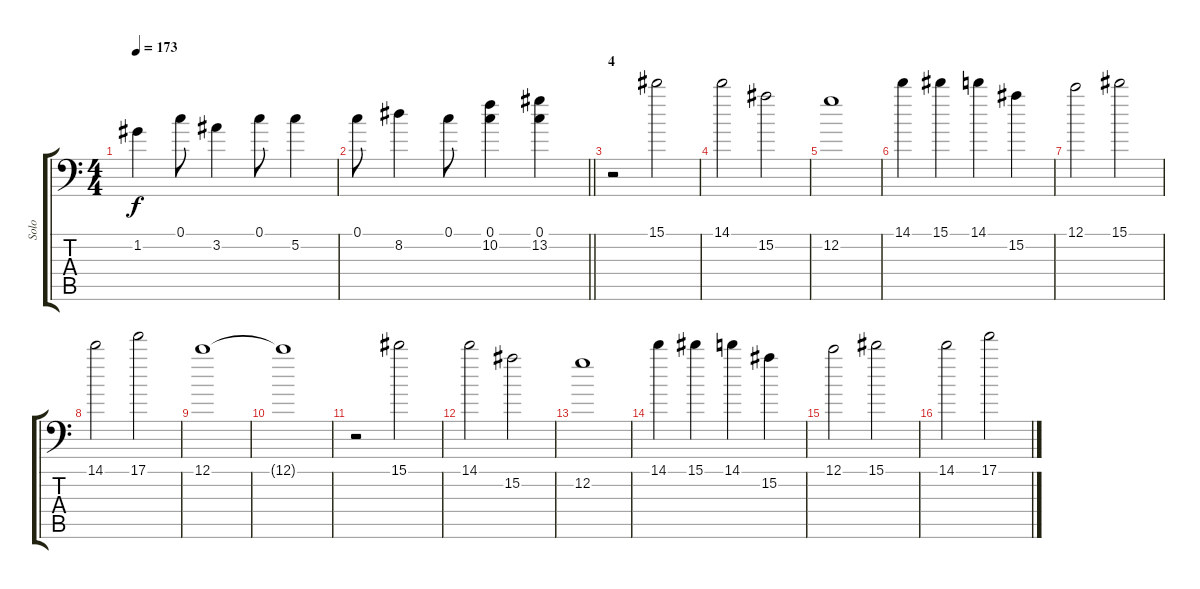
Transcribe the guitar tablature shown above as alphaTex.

\track ("Solo" "Solo") {instrument distortionguitar}
\staff {score tabs}
\tuning (C4 G3 Eb3 Bb2 F2 Bb1) {hide}
\ts (4 4)
\tempo 173
\clef f4
\ks c
1.2.4{dy f} 0.1.8 3.2.4 0.1.8 5.2.4 |
\barLineRight lightlight
0.1.8 8.2.4 0.1.8 (0.1 10.2).4 (0.1 13.2).4 |
\section ("" "4")
r.2 15.1.2 |
14.1.2 15.2.2 |
12.2.1 |
14.1.4 15.1.4 14.1.4 15.2.4 |
12.1.2 15.1.2 |
14.1.2 17.1.2 |
12.1.1 |
12.1{t}.1 |
r.2 15.1.2 |
14.1.2 15.2.2 |
12.2.1 |
14.1.4 15.1.4 14.1.4 15.2.4 |
12.1.2 15.1.2 |
14.1.2 17.1.2
